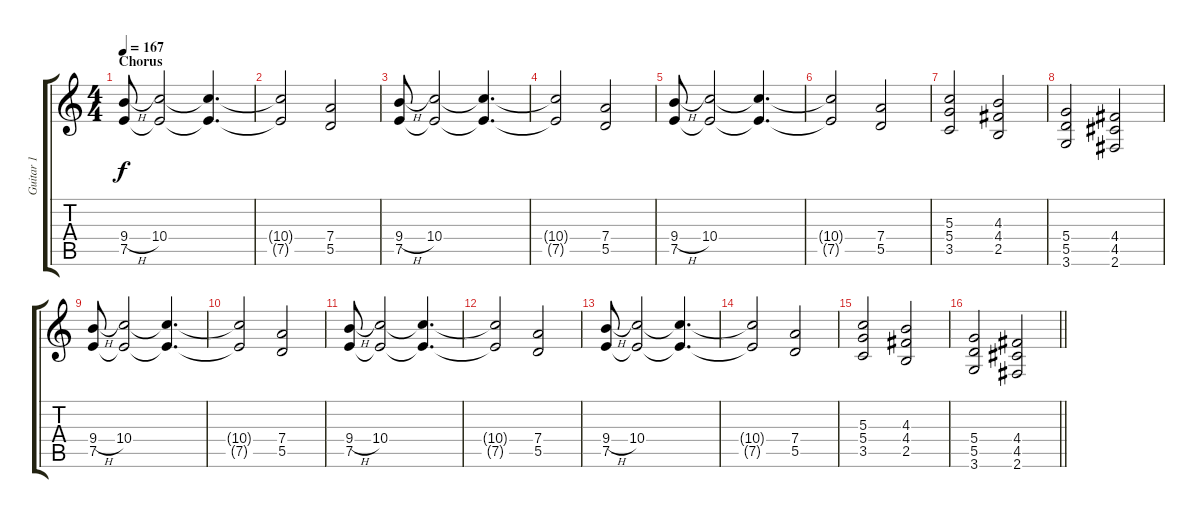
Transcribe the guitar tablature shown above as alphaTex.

\track ("Guitar 1" "Guitar 1") {instrument distortionguitar}
\staff {score tabs}
\tuning (E4 B3 G3 D3 A2 E2) {hide}
\ts (4 4)
\section ("" "Chorus")
\tempo 167
\clef g2
\ks c
(9.4{h} 7.5).8{dy f} (10.4 7.5{t}).2 (10.4{t} 7.5{t}).4{d} |
(10.4{t} 7.5{t}).2 (7.4 5.5).2 |
(9.4{h} 7.5).8 (10.4 7.5{t}).2 (10.4{t} 7.5{t}).4{d} |
(10.4{t} 7.5{t}).2 (7.4 5.5).2 |
(9.4{h} 7.5).8 (10.4 7.5{t}).2 (10.4{t} 7.5{t}).4{d} |
(10.4{t} 7.5{t}).2 (7.4 5.5).2 |
(5.3 5.4 3.5).2 (4.3 4.4 2.5).2 |
(5.4 5.5 3.6).2 (4.4 4.5 2.6).2 |
(9.4{h} 7.5).8 (10.4 7.5{t}).2 (10.4{t} 7.5{t}).4{d} |
(10.4{t} 7.5{t}).2 (7.4 5.5).2 |
(9.4{h} 7.5).8 (10.4 7.5{t}).2 (10.4{t} 7.5{t}).4{d} |
(10.4{t} 7.5{t}).2 (7.4 5.5).2 |
(9.4{h} 7.5).8 (10.4 7.5{t}).2 (10.4{t} 7.5{t}).4{d} |
(10.4{t} 7.5{t}).2 (7.4 5.5).2 |
(5.3 5.4 3.5).2 (4.3 4.4 2.5).2 |
\barLineRight lightlight
(5.4 5.5 3.6).2 (4.4 4.5 2.6).2
